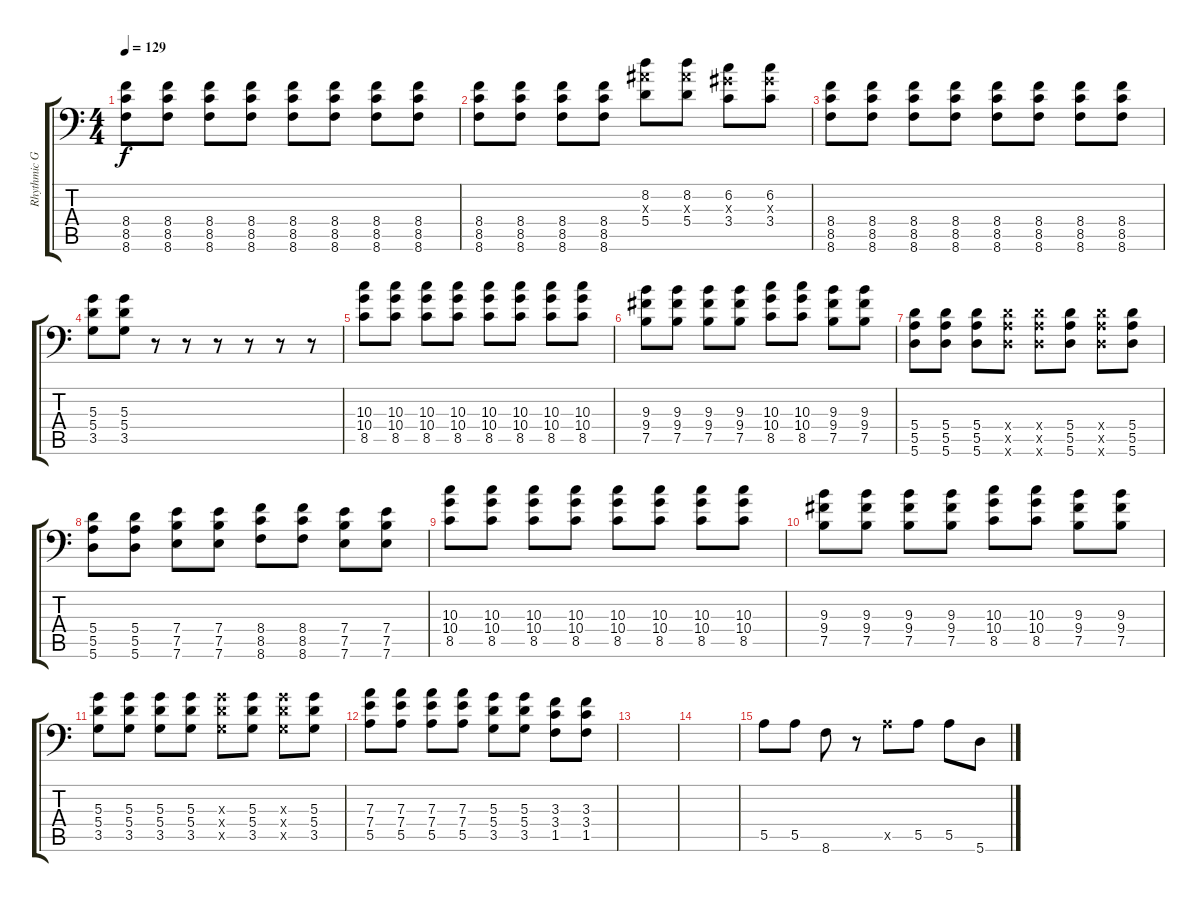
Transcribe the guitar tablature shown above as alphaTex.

\track ("Rhythmic Guitar" "Rhythmic G") {instrument distortionguitar}
\staff {score tabs}
\tuning (B3 Gb3 D3 A2 E2 A1) {hide}
\ts (4 4)
\tempo 129
\clef f4
\ks c
(8.4 8.5 8.6).8{dy f} (8.4 8.5 8.6).8 (8.4 8.5 8.6).8 (8.4 8.5 8.6).8 (8.4 8.5 8.6).8 (8.4 8.5 8.6).8 (8.4 8.5 8.6).8 (8.4 8.5 8.6).8 |
(8.4 8.5 8.6).8 (8.4 8.5 8.6).8 (8.4 8.5 8.6).8 (8.4 8.5 8.6).8 (8.2 8.3{x} 5.4).8 (8.2 8.3{x} 5.4).8 (6.2 6.3{x} 3.4).8 (6.2 6.3{x} 3.4).8 |
(8.4 8.5 8.6).8 (8.4 8.5 8.6).8 (8.4 8.5 8.6).8 (8.4 8.5 8.6).8 (8.4 8.5 8.6).8 (8.4 8.5 8.6).8 (8.4 8.5 8.6).8 (8.4 8.5 8.6).8 |
(5.3 5.4 3.5).8 (5.3 5.4 3.5).8 r.8 r.8 r.8 r.8 r.8 r.8 |
(10.3 10.4 8.5).8 (10.3 10.4 8.5).8 (10.3 10.4 8.5).8 (10.3 10.4 8.5).8 (10.3 10.4 8.5).8 (10.3 10.4 8.5).8 (10.3 10.4 8.5).8 (10.3 10.4 8.5).8 |
(9.3 9.4 7.5).8 (9.3 9.4 7.5).8 (9.3 9.4 7.5).8 (9.3 9.4 7.5).8 (10.3 10.4 8.5).8 (10.3 10.4 8.5).8 (9.3 9.4 7.5).8 (9.3 9.4 7.5).8 |
(5.4 5.5 5.6).8 (5.4 5.5 5.6).8 (5.4 5.5 5.6).8 (5.4{x} 5.5{x} 5.6{x}).8 (5.4{x} 5.5{x} 5.6{x}).8 (5.4 5.5 5.6).8 (5.4{x} 5.5{x} 5.6{x}).8 (5.4 5.5 5.6).8 |
(5.4 5.5 5.6).8 (5.4 5.5 5.6).8 (7.4 7.5 7.6).8 (7.4 7.5 7.6).8 (8.4 8.5 8.6).8 (8.4 8.5 8.6).8 (7.4 7.5 7.6).8 (7.4 7.5 7.6).8 |
(10.3 10.4 8.5).8 (10.3 10.4 8.5).8 (10.3 10.4 8.5).8 (10.3 10.4 8.5).8 (10.3 10.4 8.5).8 (10.3 10.4 8.5).8 (10.3 10.4 8.5).8 (10.3 10.4 8.5).8 |
(9.3 9.4 7.5).8 (9.3 9.4 7.5).8 (9.3 9.4 7.5).8 (9.3 9.4 7.5).8 (10.3 10.4 8.5).8 (10.3 10.4 8.5).8 (9.3 9.4 7.5).8 (9.3 9.4 7.5).8 |
(5.3 5.4 3.5).8 (5.3 5.4 3.5).8 (5.3 5.4 3.5).8 (5.3 5.4 3.5).8 (5.3{x} 5.4{x} 3.5{x}).8 (5.3 5.4 3.5).8 (5.3{x} 5.4{x} 3.5{x}).8 (5.3 5.4 3.5).8 |
(7.3 7.4 5.5).8 (7.3 7.4 5.5).8 (7.3 7.4 5.5).8 (7.3 7.4 5.5).8 (5.3 5.4 3.5).8 (5.3 5.4 3.5).8 (3.3 3.4 1.5).8 (3.3 3.4 1.5).8 |
|
|
5.5.8{instrument overdrivenguitar} 5.5.8 8.6.8 r.8 5.5{x}.8 5.5.8 5.5.8 5.6.8
